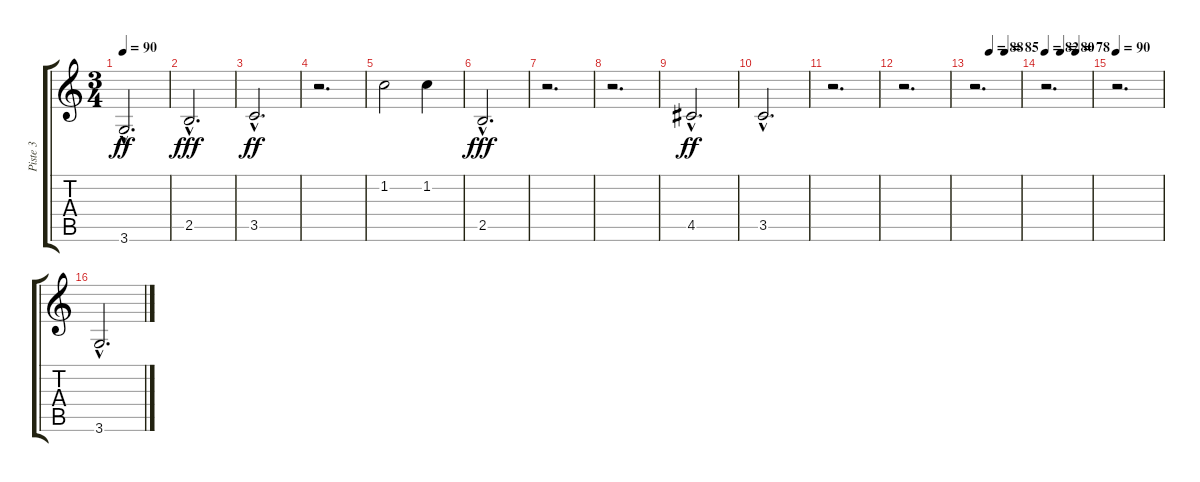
\track ("Piste 3" "Piste 3") {instrument acousticguitarnylon}
\staff {score tabs}
\tuning (E4 B3 G3 D3 A2 E2) {hide}
\ts (3 4)
\tempo 90
\clef g2
\ks c
3.6{hac}.2{d dy ff} |
2.5{hac}.2{d dy fff} |
3.5{hac}.2{d dy ff} |
r.2{d} |
1.2.2 1.2.4 |
2.5{hac}.2{d dy fff} |
r.2{d} |
r.2{d} |
4.5{hac}.2{d dy ff} |
3.5{hac}.2{d} |
r.2{d} |
r.2{d} |
\tempo (88 0.3333333333333333)
\tempo (85 0.6666666666666666)
r.2{d} |
\tempo 82
\tempo (80 0.3333333333333333)
\tempo (78 0.6666666666666666)
r.2{d} |
\tempo 90
r.2{d} |
3.6{hac}.2{d}
